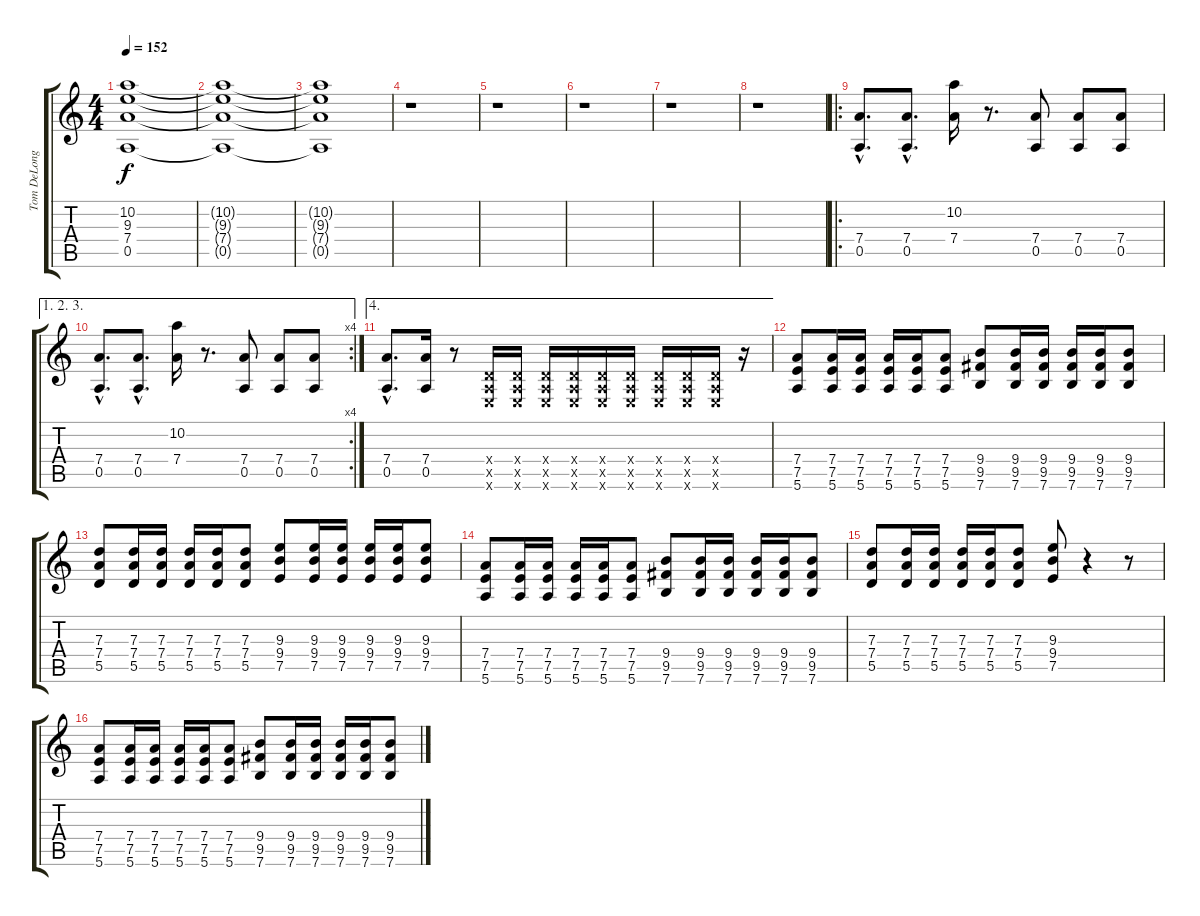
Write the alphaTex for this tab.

\track ("Tom DeLonge (Dist. Guitar)" "Tom DeLong") {instrument distortionguitar}
\staff {score tabs}
\tuning (E4 B3 G3 D3 A2 E2) {hide}
\ts (4 4)
\tempo 152
\clef g2
\ks c
(10.2 9.3 7.4 0.5).1{dy f} |
(10.2{t} 9.3{t} 7.4{t} 0.5{t}).1 |
(10.2{t} 9.3{t} 7.4{t} 0.5{t}).1 |
r.1 |
r.1 |
r.1 |
r.1 |
r.1 |
\ro
(7.4{hac} 0.5{hac}).8{d} (7.4{hac} 0.5{hac}).8{d} (10.2 7.4).16 r.8{d} (7.4 0.5).8 (7.4 0.5).8 (7.4 0.5).8 |
\ae (1 2 3)
\rc 4
(7.4{hac} 0.5{hac}).8{d} (7.4{hac} 0.5{hac}).8{d} (10.2 7.4).16 r.8{d} (7.4 0.5).8 (7.4 0.5).8 (7.4 0.5).8 |
\ae 4
(7.4{hac} 0.5{hac}).8{d} (7.4 0.5).16 r.8 (0.4{x} 0.5{x} 0.6{x}).16 (0.4{x} 0.5{x} 0.6{x}).16 (0.4{x} 0.5{x} 0.6{x}).16 (0.4{x} 0.5{x} 0.6{x}).16 (0.4{x} 0.5{x} 0.6{x}).16 (0.4{x} 0.5{x} 0.6{x}).16 (0.4{x} 0.5{x} 0.6{x}).16 (0.4{x} 0.5{x} 0.6{x}).16 (0.4{x} 0.5{x} 0.6{x}).16 r.16 |
(7.4 7.5 5.6).8 (7.4 7.5 5.6).16 (7.4 7.5 5.6).16 (7.4 7.5 5.6).16 (7.4 7.5 5.6).16 (7.4 7.5 5.6).8 (9.4 9.5 7.6).8 (9.4 9.5 7.6).16 (9.4 9.5 7.6).16 (9.4 9.5 7.6).16 (9.4 9.5 7.6).16 (9.4 9.5 7.6).8 |
(7.3 7.4 5.5).8 (7.3 7.4 5.5).16 (7.3 7.4 5.5).16 (7.3 7.4 5.5).16 (7.3 7.4 5.5).16 (7.3 7.4 5.5).8 (9.3 9.4 7.5).8 (9.3 9.4 7.5).16 (9.3 9.4 7.5).16 (9.3 9.4 7.5).16 (9.3 9.4 7.5).16 (9.3 9.4 7.5).8 |
(7.4 7.5 5.6).8 (7.4 7.5 5.6).16 (7.4 7.5 5.6).16 (7.4 7.5 5.6).16 (7.4 7.5 5.6).16 (7.4 7.5 5.6).8 (9.4 9.5 7.6).8 (9.4 9.5 7.6).16 (9.4 9.5 7.6).16 (9.4 9.5 7.6).16 (9.4 9.5 7.6).16 (9.4 9.5 7.6).8 |
(7.3 7.4 5.5).8 (7.3 7.4 5.5).16 (7.3 7.4 5.5).16 (7.3 7.4 5.5).16 (7.3 7.4 5.5).16 (7.3 7.4 5.5).8 (9.3 9.4 7.5).8 r.4 r.8 |
(7.4 7.5 5.6).8 (7.4 7.5 5.6).16 (7.4 7.5 5.6).16 (7.4 7.5 5.6).16 (7.4 7.5 5.6).16 (7.4 7.5 5.6).8 (9.4 9.5 7.6).8 (9.4 9.5 7.6).16 (9.4 9.5 7.6).16 (9.4 9.5 7.6).16 (9.4 9.5 7.6).16 (9.4 9.5 7.6).8
